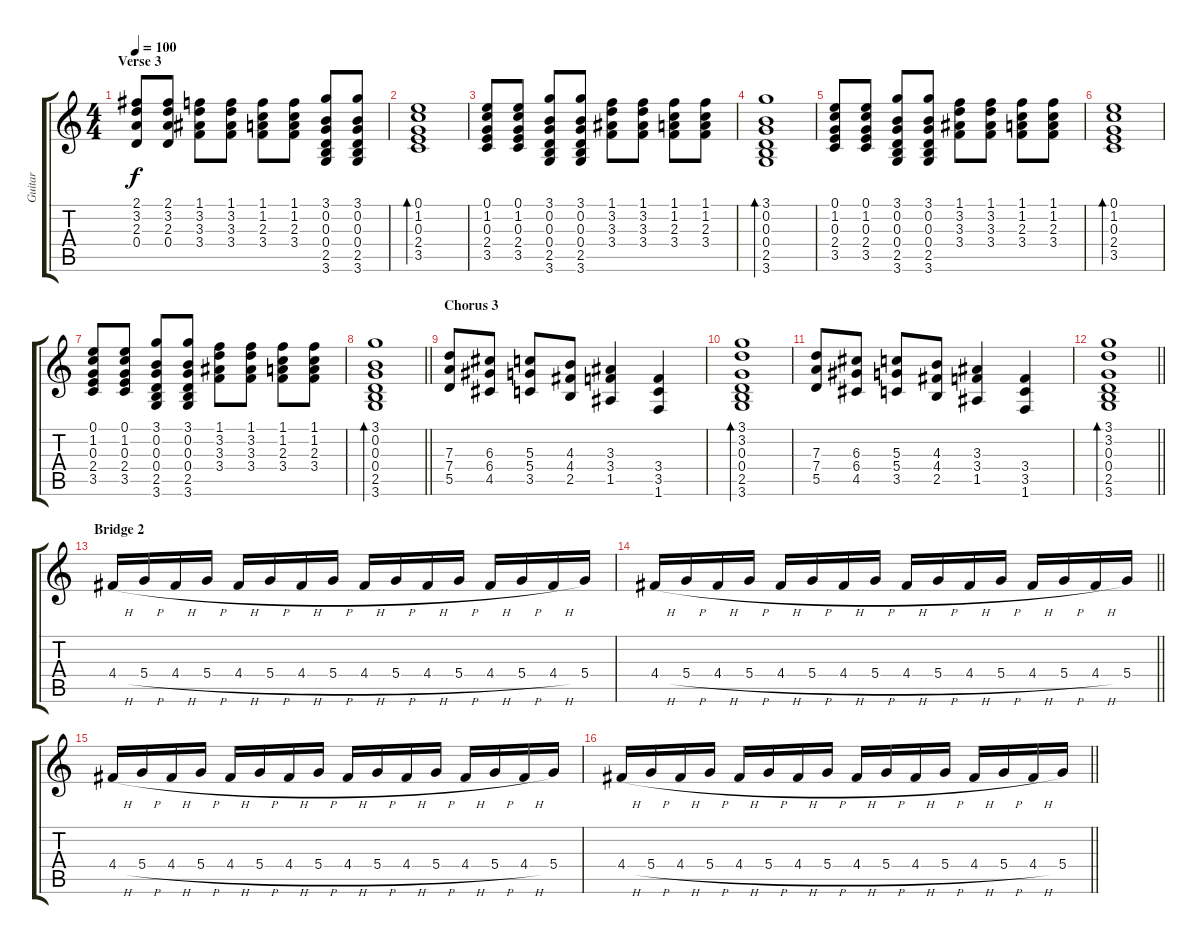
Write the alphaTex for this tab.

\track ("Guitar" "Guitar") {instrument acousticguitarsteel}
\staff {score tabs}
\tuning (E4 B3 G3 D3 A2 E2) {hide}
\ts (4 4)
\section ("" "Verse 3")
\tempo 100
\clef g2
\ks c
(2.1 3.2 2.3 0.4).8{dy f} (2.1 3.2 2.3 0.4).8 (1.1 3.2 3.3 3.4).8 (1.1 3.2 3.3 3.4).8 (1.1 1.2 2.3 3.4).8 (1.1 1.2 2.3 3.4).8 (3.1 0.2 0.3 0.4 2.5 3.6).8 (3.1 0.2 0.3 0.4 2.5 3.6).8 |
(0.1 1.2 0.3 2.4 3.5).1{bd 60} |
(0.1 1.2 0.3 2.4 3.5).8 (0.1 1.2 0.3 2.4 3.5).8 (3.1 0.2 0.3 0.4 2.5 3.6).8 (3.1 0.2 0.3 0.4 2.5 3.6).8 (1.1 3.2 3.3 3.4).8 (1.1 3.2 3.3 3.4).8 (1.1 1.2 2.3 3.4).8 (1.1 1.2 2.3 3.4).8 |
(3.1 0.2 0.3 0.4 2.5 3.6).1{bd 60} |
(0.1 1.2 0.3 2.4 3.5).8 (0.1 1.2 0.3 2.4 3.5).8 (3.1 0.2 0.3 0.4 2.5 3.6).8 (3.1 0.2 0.3 0.4 2.5 3.6).8 (1.1 3.2 3.3 3.4).8 (1.1 3.2 3.3 3.4).8 (1.1 1.2 2.3 3.4).8 (1.1 1.2 2.3 3.4).8 |
(0.1 1.2 0.3 2.4 3.5).1{bd 60} |
(0.1 1.2 0.3 2.4 3.5).8 (0.1 1.2 0.3 2.4 3.5).8 (3.1 0.2 0.3 0.4 2.5 3.6).8 (3.1 0.2 0.3 0.4 2.5 3.6).8 (1.1 3.2 3.3 3.4).8 (1.1 3.2 3.3 3.4).8 (1.1 1.2 2.3 3.4).8 (1.1 1.2 2.3 3.4).8 |
\barLineRight lightlight
(3.1 0.2 0.3 0.4 2.5 3.6).1{bd 60} |
\section ("" "Chorus 3")
(7.3 7.4 5.5).8 (6.3 6.4 4.5).8 (5.3 5.4 3.5).8 (4.3 4.4 2.5).8 (3.3 3.4 1.5).4 (3.4 3.5 1.6).4 |
(3.1 3.2 0.3 0.4 2.5 3.6).1{bd 60} |
(7.3 7.4 5.5).8 (6.3 6.4 4.5).8 (5.3 5.4 3.5).8 (4.3 4.4 2.5).8 (3.3 3.4 1.5).4 (3.4 3.5 1.6).4 |
\barLineRight lightlight
(3.1 3.2 0.3 0.4 2.5 3.6).1{bd 60} |
\section ("" "Bridge 2")
4.4{h}.16 5.4{h}.16 4.4{h}.16 5.4{h}.16 4.4{h}.16 5.4{h}.16 4.4{h}.16 5.4{h}.16 4.4{h}.16 5.4{h}.16 4.4{h}.16 5.4{h}.16 4.4{h}.16 5.4{h}.16 4.4{h}.16 5.4.16 |
\barLineRight lightlight
4.4{h}.16 5.4{h}.16 4.4{h}.16 5.4{h}.16 4.4{h}.16 5.4{h}.16 4.4{h}.16 5.4{h}.16 4.4{h}.16 5.4{h}.16 4.4{h}.16 5.4{h}.16 4.4{h}.16 5.4{h}.16 4.4{h}.16 5.4.16 |
4.4{h}.16 5.4{h}.16 4.4{h}.16 5.4{h}.16 4.4{h}.16 5.4{h}.16 4.4{h}.16 5.4{h}.16 4.4{h}.16 5.4{h}.16 4.4{h}.16 5.4{h}.16 4.4{h}.16 5.4{h}.16 4.4{h}.16 5.4.16 |
\barLineRight lightlight
4.4{h}.16 5.4{h}.16 4.4{h}.16 5.4{h}.16 4.4{h}.16 5.4{h}.16 4.4{h}.16 5.4{h}.16 4.4{h}.16 5.4{h}.16 4.4{h}.16 5.4{h}.16 4.4{h}.16 5.4{h}.16 4.4{h}.16 5.4.16
